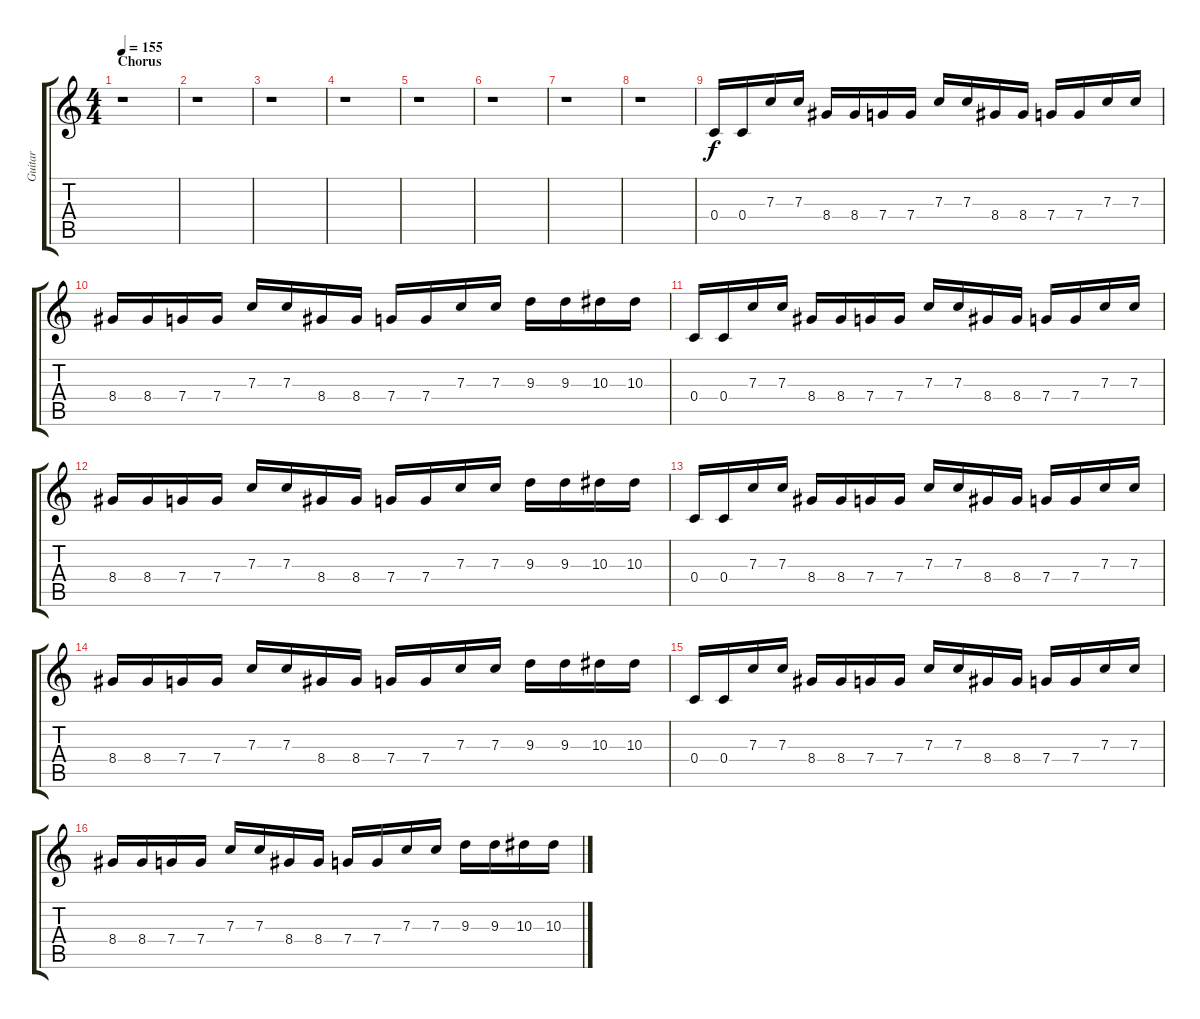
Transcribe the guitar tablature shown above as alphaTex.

\track ("Guitar" "Guitar") {instrument distortionguitar}
\staff {score tabs}
\tuning (D4 A3 F3 C3 G2 C2) {hide}
\ts (4 4)
\section ("" "Chorus")
\tempo 155
\clef g2
\ks c
r.1{dy f} |
r.1 |
r.1 |
r.1 |
r.1 |
r.1 |
r.1 |
r.1 |
0.4.16 0.4.16 7.3.16 7.3.16 8.4.16 8.4.16 7.4.16 7.4.16 7.3.16 7.3.16 8.4.16 8.4.16 7.4.16 7.4.16 7.3.16 7.3.16 |
8.4.16 8.4.16 7.4.16 7.4.16 7.3.16 7.3.16 8.4.16 8.4.16 7.4.16 7.4.16 7.3.16 7.3.16 9.3.16 9.3.16 10.3.16 10.3.16 |
0.4.16 0.4.16 7.3.16 7.3.16 8.4.16 8.4.16 7.4.16 7.4.16 7.3.16 7.3.16 8.4.16 8.4.16 7.4.16 7.4.16 7.3.16 7.3.16 |
8.4.16 8.4.16 7.4.16 7.4.16 7.3.16 7.3.16 8.4.16 8.4.16 7.4.16 7.4.16 7.3.16 7.3.16 9.3.16 9.3.16 10.3.16 10.3.16 |
0.4.16 0.4.16 7.3.16 7.3.16 8.4.16 8.4.16 7.4.16 7.4.16 7.3.16 7.3.16 8.4.16 8.4.16 7.4.16 7.4.16 7.3.16 7.3.16 |
8.4.16 8.4.16 7.4.16 7.4.16 7.3.16 7.3.16 8.4.16 8.4.16 7.4.16 7.4.16 7.3.16 7.3.16 9.3.16 9.3.16 10.3.16 10.3.16 |
0.4.16 0.4.16 7.3.16 7.3.16 8.4.16 8.4.16 7.4.16 7.4.16 7.3.16 7.3.16 8.4.16 8.4.16 7.4.16 7.4.16 7.3.16 7.3.16 |
8.4.16 8.4.16 7.4.16 7.4.16 7.3.16 7.3.16 8.4.16 8.4.16 7.4.16 7.4.16 7.3.16 7.3.16 9.3.16 9.3.16 10.3.16 10.3.16
